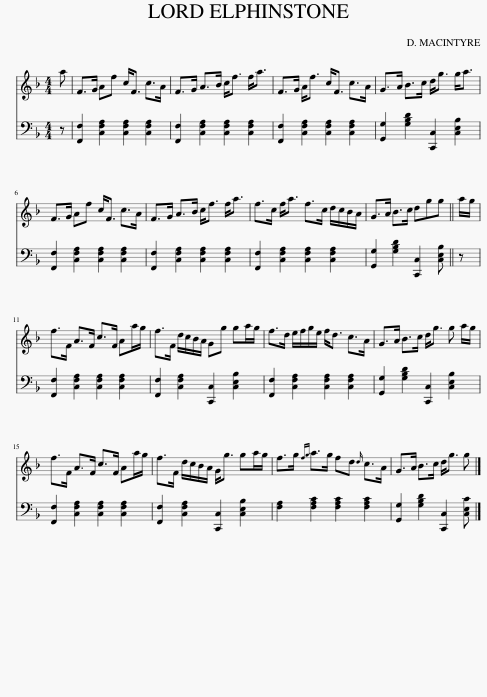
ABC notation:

X:1
%%score 1 2
L:1/8
M:4/4
I:linebreak $
K:F
V:1 treble
V:2 bass
V:1
 a | F>G Af c<F c>A | F>G A>B c<f f<a | F>G A<f c<F c>A | G>A B>c d<g g<a |$ %5
 F>G Af c<F c>A | F>G A>B c<f f<a | f>c f<a f>c d/c/B/A/ | G>A B>c dgg || a/g/ |$ %10
 f>F A>F c>F Aa/g/ | f>F d/c/B/A/ Gg ga/g/ | f>d e/f/g/e/ f<d c>A | G>A B>c d<g g a/g/ |$ f>F A>F c>F Aa/g/ | %15
 f>F d/c/B/A/ G<g ga/g/ | f>g{fg} a>g fd{d} c>A | G>A B>c d<g g |] %18
V:2
 z | [F,,F,]2 [C,F,A,]2 [C,F,A,]2 [C,F,A,]2 | [F,,F,]2 [C,F,A,]2 [C,F,A,]2 [C,F,A,]2 | [F,,F,]2 [C,F,A,]2 [C,F,A,]2 [C,F,A,]2 | [G,,G,]2 [G,B,D]2 [C,,C,]2 [C,E,B,]2 |$ %5
 [F,,F,]2 [C,F,A,]2 [C,F,A,]2 [C,F,A,]2 | [F,,F,]2 [C,F,A,]2 [C,F,A,]2 [C,F,A,]2 | [F,,F,]2 [C,F,A,]2 [C,F,A,]2 [C,F,A,]2 | [G,,G,]2 [G,B,D]2 [C,,C,]2 [C,E,B,] || z |$ %10
 [F,,F,]2 [C,F,A,]2 [C,F,A,]2 [C,F,A,]2 | [F,,F,]2 [C,F,A,]2 [C,,C,]2 [C,E,B,]2 | [F,,F,]2 [C,F,A,]2 [C,F,A,]2 [C,F,A,]2 | [G,,G,]2 [G,B,D]2 [C,,C,]2 [C,E,B,]2 |$ [F,,F,]2 [C,F,A,]2 [C,F,A,]2 [C,F,A,]2 | %15
 [F,,F,]2 [C,F,A,]2 [C,,C,]2 [C,E,B,]2 | [F,A,]2 [F,A,C]2 [F,A,C]2 [F,A,C]2 | [G,,G,]2 [G,B,D]2 [C,,C,]2 [C,E,C] |] %18
